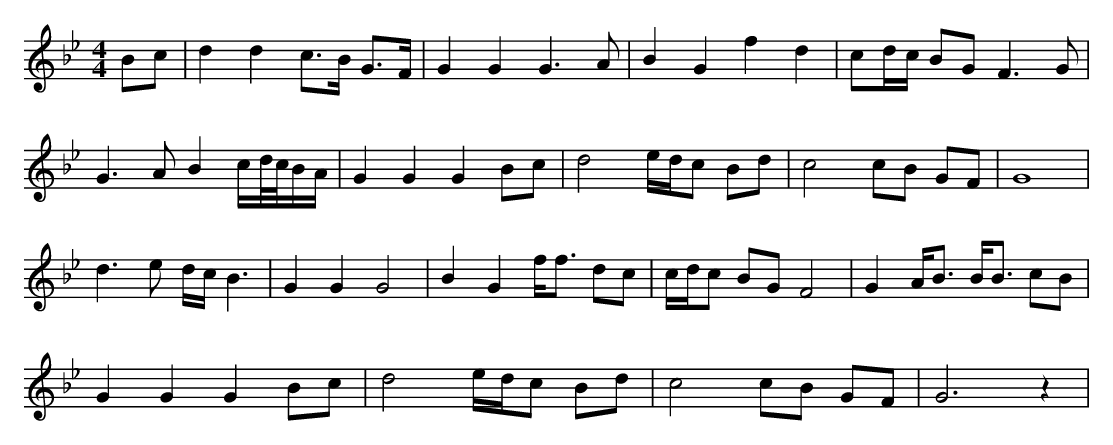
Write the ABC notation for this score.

X:1
M:4/4
K:Gmin
Bc|d2 d2 c3/2B/ G3/2F/|G2 G2 G3 A|B2 G2 f2 d2|cd/c/ BG F3 G|
G3 A B2 c/d//c//B/A/|G2 G2 G2 Bc|d4 e/d/c Bd|c4 cB GF|G8|
d3 e d/c/ B3|G2 G2 G4|B2 G2 f/f3/2 dc|c/d/c BG F4|G2 A/B3/2 B/B3/2 cB|
G2 G2 G2 Bc|d4 e/d/c Bd|c4 cB GF|G6 z2|
